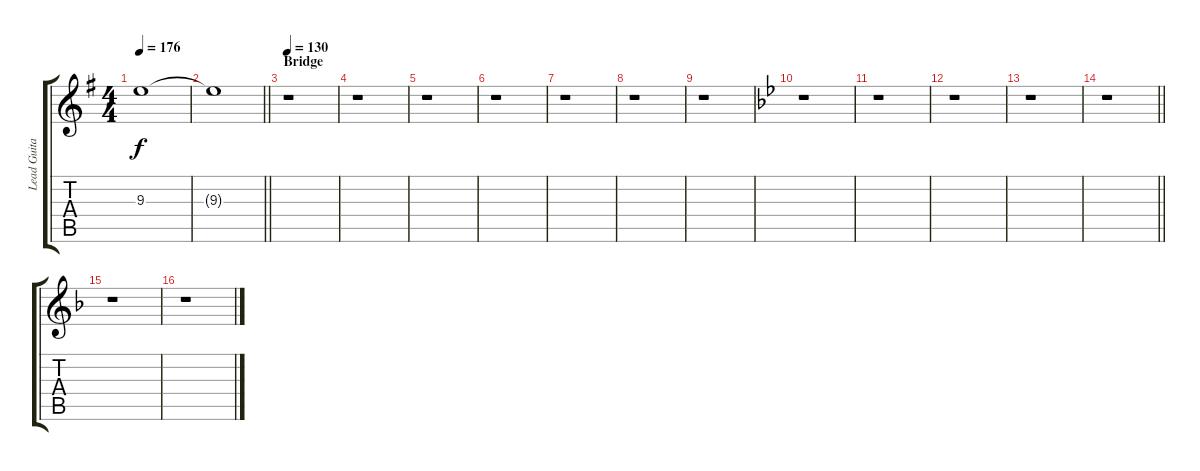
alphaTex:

\track ("Lead Guitar B" "Lead Guita") {instrument overdrivenguitar}
\staff {score tabs}
\tuning (E4 B3 G3 D3 A2 E2) {hide}
\ts (4 4)
\tempo 176
\clef g2
\ks eminor
9.3{t}.1{dy f} |
\barLineRight lightlight
9.3{t}.1 |
\section ("" "Bridge")
\tempo 130
r.1 |
r.1 |
r.1 |
r.1 |
r.1 |
r.1 |
r.1 |
\ks gminor
r.1 |
r.1 |
r.1 |
r.1 |
\barLineRight lightlight
r.1 |
\section ("" "")
\ks dminor
r.1 |
r.1
